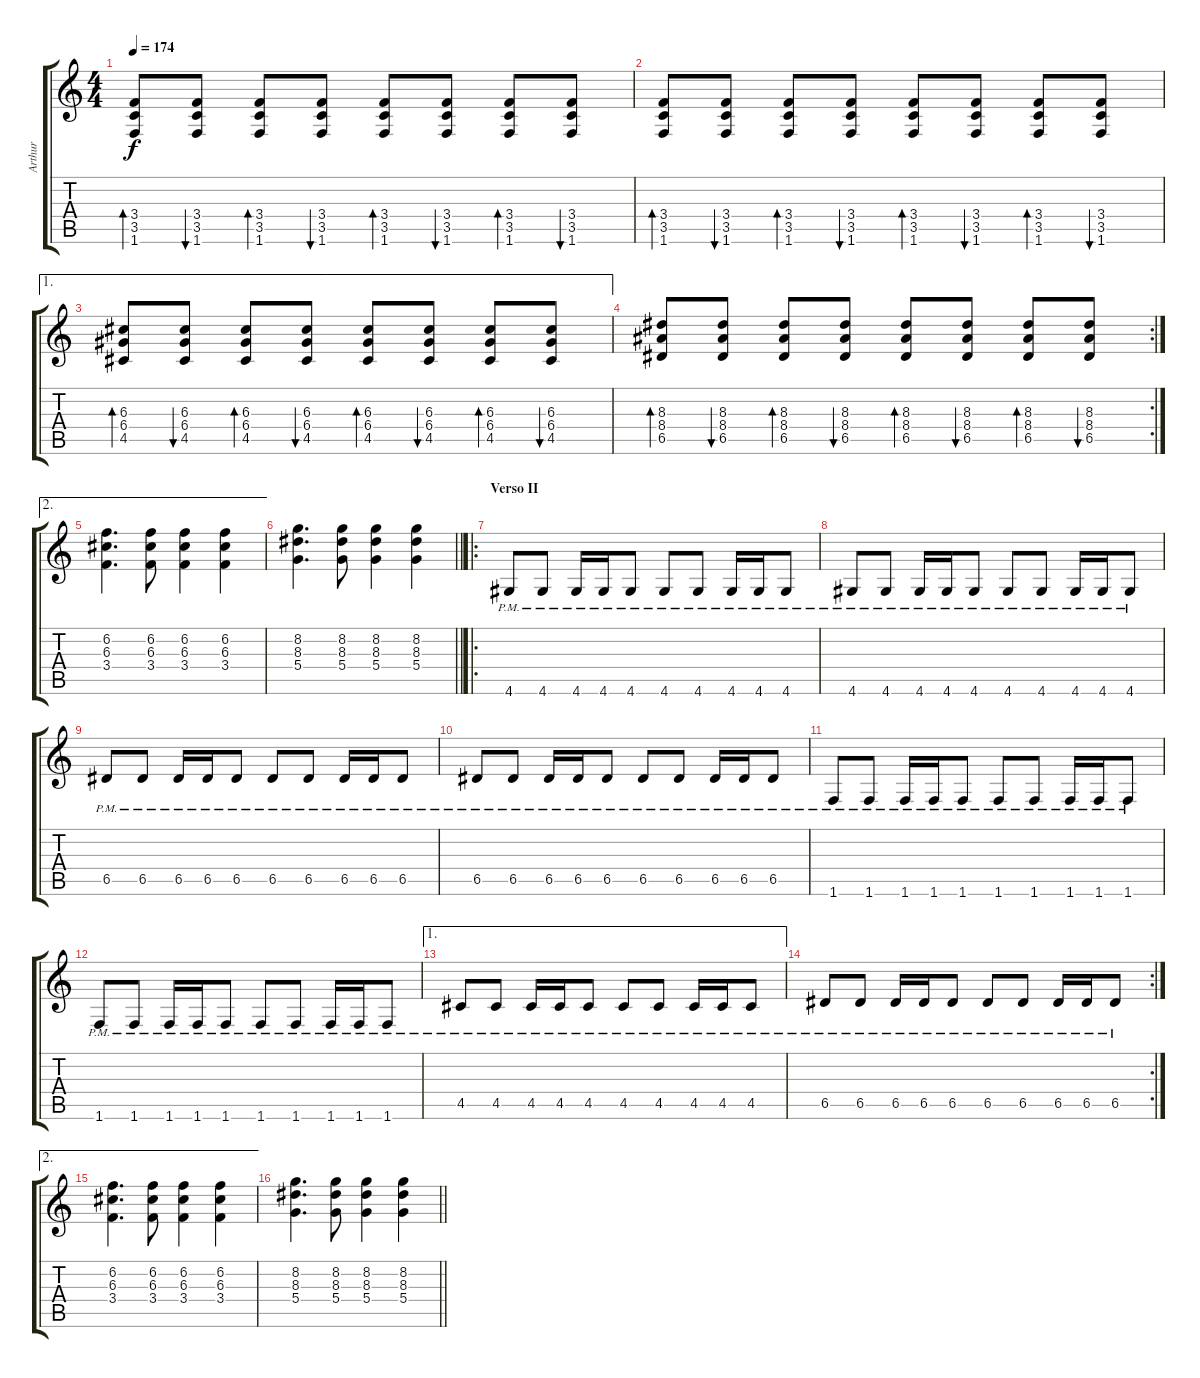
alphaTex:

\track ("Arthur" "Arthur") {instrument distortionguitar}
\staff {score tabs}
\tuning (E4 B3 G3 D3 A2 E2) {hide}
\ts (4 4)
\tempo 174
\clef g2
\ks c
(3.4 3.5 1.6).8{bd 240 dy f} (3.4 3.5 1.6).8{bu 240} (3.4 3.5 1.6).8{bd 240} (3.4 3.5 1.6).8{bu 240} (3.4 3.5 1.6).8{bd 240} (3.4 3.5 1.6).8{bu 240} (3.4 3.5 1.6).8{bd 240} (3.4 3.5 1.6).8{bu 240} |
(3.4 3.5 1.6).8{bd 240} (3.4 3.5 1.6).8{bu 240} (3.4 3.5 1.6).8{bd 240} (3.4 3.5 1.6).8{bu 240} (3.4 3.5 1.6).8{bd 240} (3.4 3.5 1.6).8{bu 240} (3.4 3.5 1.6).8{bd 240} (3.4 3.5 1.6).8{bu 240} |
\ae 1
(6.3 6.4 4.5).8{bd 240} (6.3 6.4 4.5).8{bu 240} (6.3 6.4 4.5).8{bd 240} (6.3 6.4 4.5).8{bu 240} (6.3 6.4 4.5).8{bd 240} (6.3 6.4 4.5).8{bu 240} (6.3 6.4 4.5).8{bd 240} (6.3 6.4 4.5).8{bu 240} |
\rc 2
(8.3 8.4 6.5).8{bd 240} (8.3 8.4 6.5).8{bu 240} (8.3 8.4 6.5).8{bd 240} (8.3 8.4 6.5).8{bu 240} (8.3 8.4 6.5).8{bd 240} (8.3 8.4 6.5).8{bu 240} (8.3 8.4 6.5).8{bd 240} (8.3 8.4 6.5).8{bu 240} |
\ae 2
(6.2 6.3 3.4).4{d} (6.2 6.3 3.4).8 (6.2 6.3 3.4).4 (6.2 6.3 3.4).4 |
\barLineRight lightlight
(8.2 8.3 5.4).4{d} (8.2 8.3 5.4).8 (8.2 8.3 5.4).4 (8.2 8.3 5.4).4 |
\ro
\section ("" "Verso II")
4.6{pm}.8 4.6{pm}.8 4.6{pm}.16 4.6{pm}.16 4.6{pm}.8 4.6{pm}.8 4.6{pm}.8 4.6{pm}.16 4.6{pm}.16 4.6{pm}.8 |
4.6{pm}.8 4.6{pm}.8 4.6{pm}.16 4.6{pm}.16 4.6{pm}.8 4.6{pm}.8 4.6{pm}.8 4.6{pm}.16 4.6{pm}.16 4.6{pm}.8 |
6.5{pm}.8 6.5{pm}.8 6.5{pm}.16 6.5{pm}.16 6.5{pm}.8 6.5{pm}.8 6.5{pm}.8 6.5{pm}.16 6.5{pm}.16 6.5{pm}.8 |
6.5{pm}.8 6.5{pm}.8 6.5{pm}.16 6.5{pm}.16 6.5{pm}.8 6.5{pm}.8 6.5{pm}.8 6.5{pm}.16 6.5{pm}.16 6.5{pm}.8 |
1.6{pm}.8 1.6{pm}.8 1.6{pm}.16 1.6{pm}.16 1.6{pm}.8 1.6{pm}.8 1.6{pm}.8 1.6{pm}.16 1.6{pm}.16 1.6{pm}.8 |
1.6{pm}.8 1.6{pm}.8 1.6{pm}.16 1.6{pm}.16 1.6{pm}.8 1.6{pm}.8 1.6{pm}.8 1.6{pm}.16 1.6{pm}.16 1.6{pm}.8 |
\ae 1
4.5{pm}.8 4.5{pm}.8 4.5{pm}.16 4.5{pm}.16 4.5{pm}.8 4.5{pm}.8 4.5{pm}.8 4.5{pm}.16 4.5{pm}.16 4.5{pm}.8 |
\rc 2
6.5{pm}.8 6.5{pm}.8 6.5{pm}.16 6.5{pm}.16 6.5{pm}.8 6.5{pm}.8 6.5{pm}.8 6.5{pm}.16 6.5{pm}.16 6.5{pm}.8 |
\ae 2
(6.2 6.3 3.4).4{d} (6.2 6.3 3.4).8 (6.2 6.3 3.4).4 (6.2 6.3 3.4).4 |
\barLineRight lightlight
(8.2 8.3 5.4).4{d} (8.2 8.3 5.4).8 (8.2 8.3 5.4).4 (8.2 8.3 5.4).4
